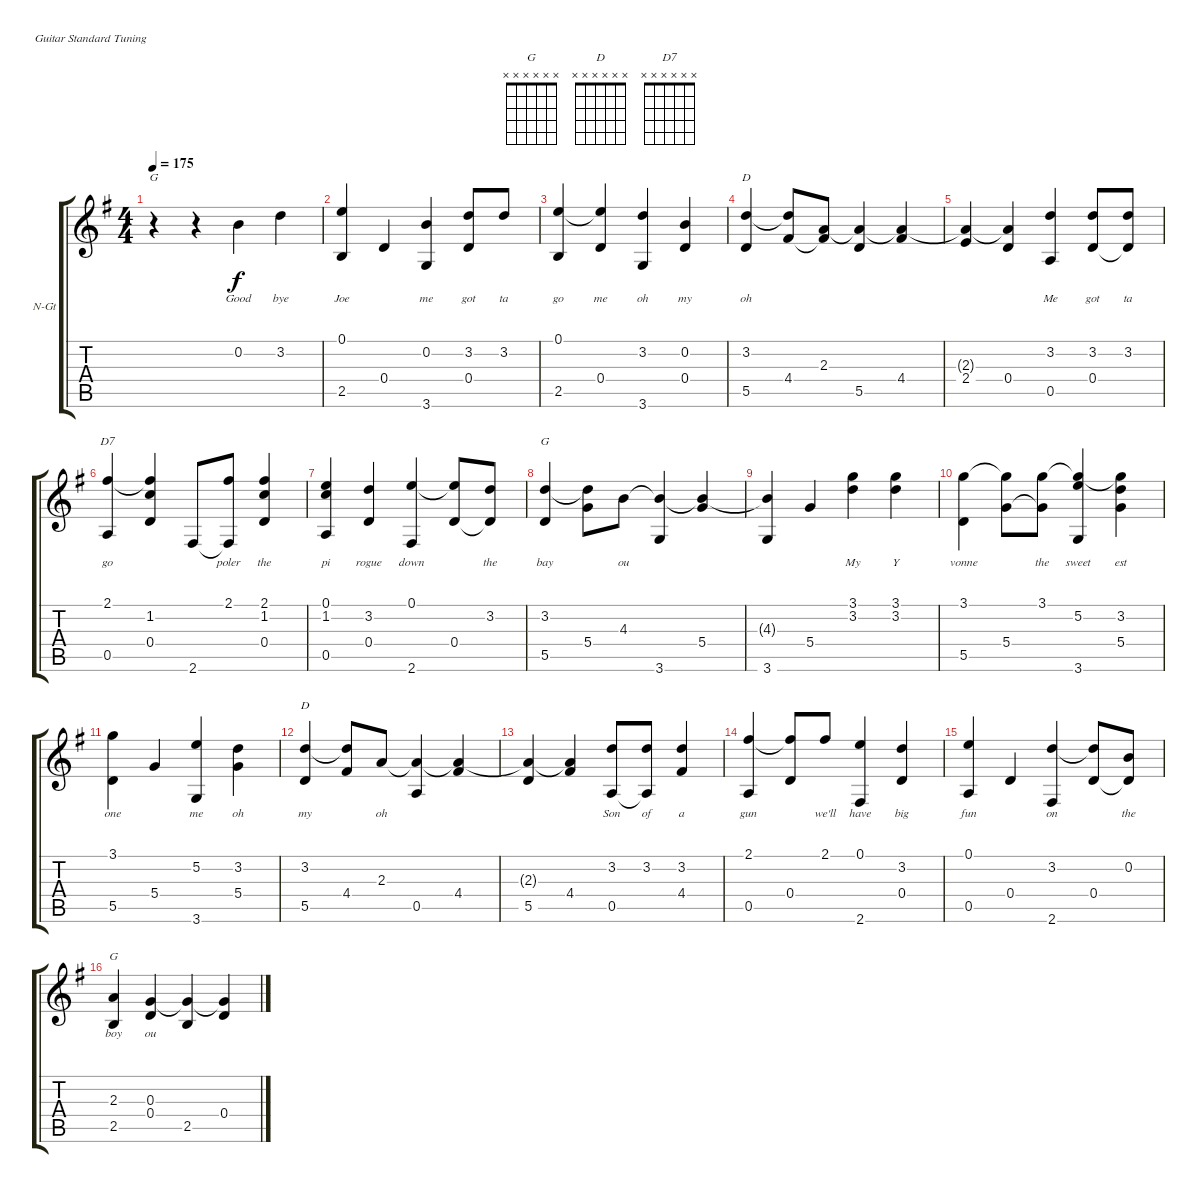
\defaultSystemsLayout 4
\bracketExtendMode groupsimilarinstruments
\firstSystemTrackNameOrientation horizontal
\otherSystemsTrackNameOrientation horizontal
\track ("Nylon Guitar" "N-Gt") {instrument acousticguitarnylon}
\staff {score tabs}
\tuning (E4 B3 G3 D3 A2 E2)
\chord ("G" x x x x x x)
\chord ("D" x x x x x x)
\chord ("D7" x x x x x x)
\ts (4 4)
\tempo 175
\clef g2
\ks g
r.4{ch "G" dy f instrument acousticguitarnylon} r.4 0.2.4{lyrics (0 "Good") lyrics (1 "") lyrics (2 "") lyrics (3 "") lyrics (4 "")} 3.2.4{lyrics (0 "bye") lyrics (1 "") lyrics (2 "") lyrics (3 "") lyrics (4 "")} |
(0.1 2.5).4{lyrics (0 "Joe") lyrics (1 "") lyrics (2 "") lyrics (3 "") lyrics (4 "")} 0.4.4{lyrics (0 "") lyrics (1 "") lyrics (2 "") lyrics (3 "") lyrics (4 "")} (0.2 3.6).4{lyrics (0 "me") lyrics (1 "") lyrics (2 "") lyrics (3 "") lyrics (4 "")} (3.2 0.4).8{lyrics (0 "got") lyrics (1 "") lyrics (2 "") lyrics (3 "") lyrics (4 "")} 3.2.8{lyrics (0 "ta") lyrics (1 "") lyrics (2 "") lyrics (3 "") lyrics (4 "")} |
(0.1 2.5).4{lyrics (0 "go") lyrics (1 "") lyrics (2 "") lyrics (3 "") lyrics (4 "")} (0.1{t} 0.4).4{lyrics (0 "me") lyrics (1 "") lyrics (2 "") lyrics (3 "") lyrics (4 "")} (3.2 3.6).4{lyrics (0 "oh") lyrics (1 "") lyrics (2 "") lyrics (3 "") lyrics (4 "")} (0.2 0.4).4{lyrics (0 "my") lyrics (1 "") lyrics (2 "") lyrics (3 "") lyrics (4 "")} |
(3.2 5.5).4{ch "D" lyrics (0 "oh") lyrics (1 "") lyrics (2 "") lyrics (3 "") lyrics (4 "")} (3.2{t} 4.4).8{lyrics (0 "") lyrics (1 "") lyrics (2 "") lyrics (3 "") lyrics (4 "")} (2.3 4.4{t}).8{lyrics (0 "") lyrics (1 "") lyrics (2 "") lyrics (3 "") lyrics (4 "")} (2.3{t} 5.5).4{lyrics (0 "") lyrics (1 "") lyrics (2 "") lyrics (3 "") lyrics (4 "")} (2.3{t} 4.4).4{lyrics (0 "") lyrics (1 "") lyrics (2 "") lyrics (3 "") lyrics (4 "")} |
(2.3{t} 2.4).4{lyrics (0 "") lyrics (1 "") lyrics (2 "") lyrics (3 "") lyrics (4 "")} (2.3{t} 0.4).4{lyrics (0 "") lyrics (1 "") lyrics (2 "") lyrics (3 "") lyrics (4 "")} (3.2 0.5).4{lyrics (0 "Me") lyrics (1 "") lyrics (2 "") lyrics (3 "") lyrics (4 "")} (3.2 0.4).8{lyrics (0 "got") lyrics (1 "") lyrics (2 "") lyrics (3 "") lyrics (4 "")} (3.2 0.4{t}).8{lyrics (0 "ta") lyrics (1 "") lyrics (2 "") lyrics (3 "") lyrics (4 "")} |
(2.1 0.5).4{ch "D7" lyrics (0 "go") lyrics (1 "") lyrics (2 "") lyrics (3 "") lyrics (4 "")} (2.1{t} 1.2 0.4).4{lyrics (0 "") lyrics (1 "") lyrics (2 "") lyrics (3 "") lyrics (4 "")} 2.6.8{lyrics (0 "") lyrics (1 "") lyrics (2 "") lyrics (3 "") lyrics (4 "")} (2.1 2.6{t}).8{lyrics (0 "poler") lyrics (1 "") lyrics (2 "") lyrics (3 "") lyrics (4 "")} (2.1 1.2 0.4).4{lyrics (0 "the") lyrics (1 "") lyrics (2 "") lyrics (3 "") lyrics (4 "")} |
(0.1 1.2 0.5).4{lyrics (0 "pi") lyrics (1 "") lyrics (2 "") lyrics (3 "") lyrics (4 "")} (0.4 3.2).4{lyrics (0 "rogue") lyrics (1 "") lyrics (2 "") lyrics (3 "") lyrics (4 "")} (0.1 2.6).4{lyrics (0 "down") lyrics (1 "") lyrics (2 "") lyrics (3 "") lyrics (4 "")} (0.1{t} 0.4).8{lyrics (0 "") lyrics (1 "") lyrics (2 "") lyrics (3 "") lyrics (4 "")} (3.2 0.4{t}).8{lyrics (0 "the") lyrics (1 "") lyrics (2 "") lyrics (3 "") lyrics (4 "")} |
(3.2 5.5).4{ch "G" lyrics (0 "bay") lyrics (1 "") lyrics (2 "") lyrics (3 "") lyrics (4 "")} (3.2{t} 5.4).8{lyrics (0 "") lyrics (1 "") lyrics (2 "") lyrics (3 "") lyrics (4 "")} 4.3.8{lyrics (0 "ou") lyrics (1 "") lyrics (2 "") lyrics (3 "") lyrics (4 "")} (4.3{t} 3.6).4{lyrics (0 "") lyrics (1 "") lyrics (2 "") lyrics (3 "") lyrics (4 "")} (5.4 4.3{t}).4{lyrics (0 "") lyrics (1 "") lyrics (2 "") lyrics (3 "") lyrics (4 "")} |
(3.6 4.3{t}).4{lyrics (0 "") lyrics (1 "") lyrics (2 "") lyrics (3 "") lyrics (4 "")} 5.4.4{lyrics (0 "") lyrics (1 "") lyrics (2 "") lyrics (3 "") lyrics (4 "")} (3.1 3.2).4{lyrics (0 "My") lyrics (1 "") lyrics (2 "") lyrics (3 "") lyrics (4 "")} (3.1 3.2).4{lyrics (0 "Y") lyrics (1 "") lyrics (2 "") lyrics (3 "") lyrics (4 "")} |
(3.1 5.5).4{lyrics (0 "vonne") lyrics (1 "") lyrics (2 "") lyrics (3 "") lyrics (4 "")} (3.1{t} 5.4).8{lyrics (0 "") lyrics (1 "") lyrics (2 "") lyrics (3 "") lyrics (4 "")} (3.1 5.4{t}).8{lyrics (0 "the") lyrics (1 "") lyrics (2 "") lyrics (3 "") lyrics (4 "")} (3.1{t} 5.2 3.6).4{lyrics (0 "sweet") lyrics (1 "") lyrics (2 "") lyrics (3 "") lyrics (4 "")} (3.2 5.4 3.1{t}).4{lyrics (0 "est") lyrics (1 "") lyrics (2 "") lyrics (3 "") lyrics (4 "")} |
(3.1 5.5).4{lyrics (0 "one") lyrics (1 "") lyrics (2 "") lyrics (3 "") lyrics (4 "")} 5.4.4{lyrics (0 "") lyrics (1 "") lyrics (2 "") lyrics (3 "") lyrics (4 "")} (5.2 3.6).4{lyrics (0 "me") lyrics (1 "") lyrics (2 "") lyrics (3 "") lyrics (4 "")} (3.2 5.4).4{lyrics (0 "oh") lyrics (1 "") lyrics (2 "") lyrics (3 "") lyrics (4 "")} |
(3.2 5.5).4{ch "D" lyrics (0 "my") lyrics (1 "") lyrics (2 "") lyrics (3 "") lyrics (4 "")} (3.2{t} 4.4).8{lyrics (0 "") lyrics (1 "") lyrics (2 "") lyrics (3 "") lyrics (4 "")} 2.3.8{lyrics (0 "oh") lyrics (1 "") lyrics (2 "") lyrics (3 "") lyrics (4 "")} (2.3{t} 0.5).4{lyrics (0 "") lyrics (1 "") lyrics (2 "") lyrics (3 "") lyrics (4 "")} (2.3{t} 4.4).4{lyrics (0 "") lyrics (1 "") lyrics (2 "") lyrics (3 "") lyrics (4 "")} |
(2.3{t} 5.5).4{lyrics (0 "") lyrics (1 "") lyrics (2 "") lyrics (3 "") lyrics (4 "")} (2.3{t} 4.4).4{lyrics (0 "") lyrics (1 "") lyrics (2 "") lyrics (3 "") lyrics (4 "")} (3.2 0.5).8{lyrics (0 "Son") lyrics (1 "") lyrics (2 "") lyrics (3 "") lyrics (4 "")} (3.2 0.5{t}).8{lyrics (0 "of") lyrics (1 "") lyrics (2 "") lyrics (3 "") lyrics (4 "")} (3.2 4.4).4{lyrics (0 "a") lyrics (1 "") lyrics (2 "") lyrics (3 "") lyrics (4 "")} |
(2.1 0.5).4{lyrics (0 "gun") lyrics (1 "") lyrics (2 "") lyrics (3 "") lyrics (4 "")} (2.1{t} 0.4).8{lyrics (0 "") lyrics (1 "") lyrics (2 "") lyrics (3 "") lyrics (4 "")} 2.1.8{lyrics (0 "we'll") lyrics (1 "") lyrics (2 "") lyrics (3 "") lyrics (4 "")} (0.1 2.6).4{lyrics (0 "have") lyrics (1 "") lyrics (2 "") lyrics (3 "") lyrics (4 "")} (3.2 0.4).4{lyrics (0 "big") lyrics (1 "") lyrics (2 "") lyrics (3 "") lyrics (4 "")} |
(0.1 0.5).4{lyrics (0 "fun") lyrics (1 "") lyrics (2 "") lyrics (3 "") lyrics (4 "")} 0.4.4{lyrics (0 "") lyrics (1 "") lyrics (2 "") lyrics (3 "") lyrics (4 "")} (3.2 2.6).4{lyrics (0 "on") lyrics (1 "") lyrics (2 "") lyrics (3 "") lyrics (4 "")} (3.2{t} 0.4).8{lyrics (0 "") lyrics (1 "") lyrics (2 "") lyrics (3 "") lyrics (4 "")} (0.2 0.4{t}).8{lyrics (0 "the") lyrics (1 "") lyrics (2 "") lyrics (3 "") lyrics (4 "")} |
(2.3 2.5).4{ch "G" lyrics (0 "boy") lyrics (1 "") lyrics (2 "") lyrics (3 "") lyrics (4 "")} (0.3 0.4).4{lyrics (0 "ou") lyrics (1 "") lyrics (2 "") lyrics (3 "") lyrics (4 "")} (0.3{t} 2.5).4{lyrics (0 "") lyrics (1 "") lyrics (2 "") lyrics (3 "") lyrics (4 "")} (0.3{t} 0.4).4{lyrics (0 "") lyrics (1 "") lyrics (2 "") lyrics (3 "") lyrics (4 "")}
